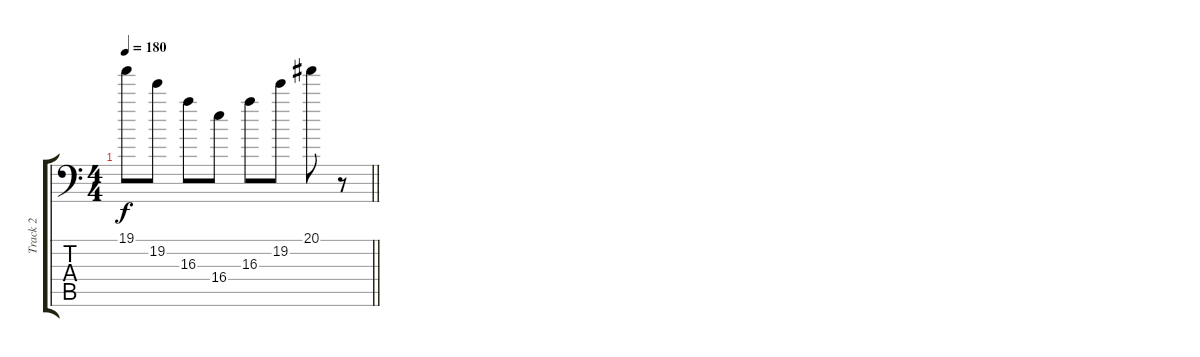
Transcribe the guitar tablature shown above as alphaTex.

\track ("Track 2" "Track 2") {instrument distortionguitar}
\staff {score tabs}
\tuning (D4 A3 F3 C3 G2 Bb1) {hide}
\ts (4 4)
\tempo 180
\clef f4
\barLineRight lightlight
\ks c
19.1.8{dy f} 19.2.8 16.3.8 16.4.8 16.3.8 19.2.8 20.1.8 r.8
